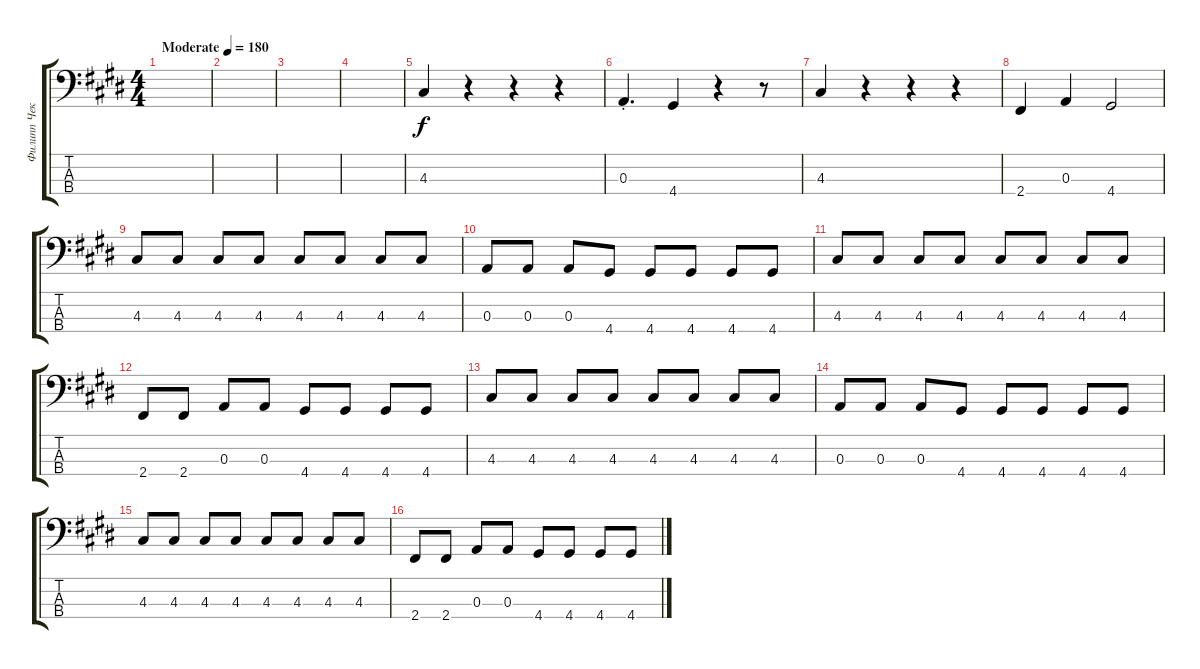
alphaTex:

\track ("Филипп Чекалин" "Филипп Чек") {instrument electricbassfinger}
\staff {score tabs}
\tuning (G2 D2 A1 E1) {hide}
\ts (4 4)
\tempo (180 "Moderate")
\clef f4
\ks c#minor
|
|
|
|
4.3.4 r.4 r.4 r.4 |
0.3{st}.4{d} 4.4.4 r.4 r.8 |
4.3.4 r.4 r.4 r.4 |
2.4.4 0.3.4 4.4.2 |
4.3.8 4.3.8 4.3.8 4.3.8 4.3.8 4.3.8 4.3.8 4.3.8 |
0.3.8 0.3.8 0.3.8 4.4.8 4.4.8 4.4.8 4.4.8 4.4.8 |
4.3.8 4.3.8 4.3.8 4.3.8 4.3.8 4.3.8 4.3.8 4.3.8 |
2.4.8 2.4.8 0.3.8 0.3.8 4.4.8 4.4.8 4.4.8 4.4.8 |
4.3.8 4.3.8 4.3.8 4.3.8 4.3.8 4.3.8 4.3.8 4.3.8 |
0.3.8 0.3.8 0.3.8 4.4.8 4.4.8 4.4.8 4.4.8 4.4.8 |
4.3.8 4.3.8 4.3.8 4.3.8 4.3.8 4.3.8 4.3.8 4.3.8 |
2.4.8 2.4.8 0.3.8 0.3.8 4.4.8 4.4.8 4.4.8 4.4.8
